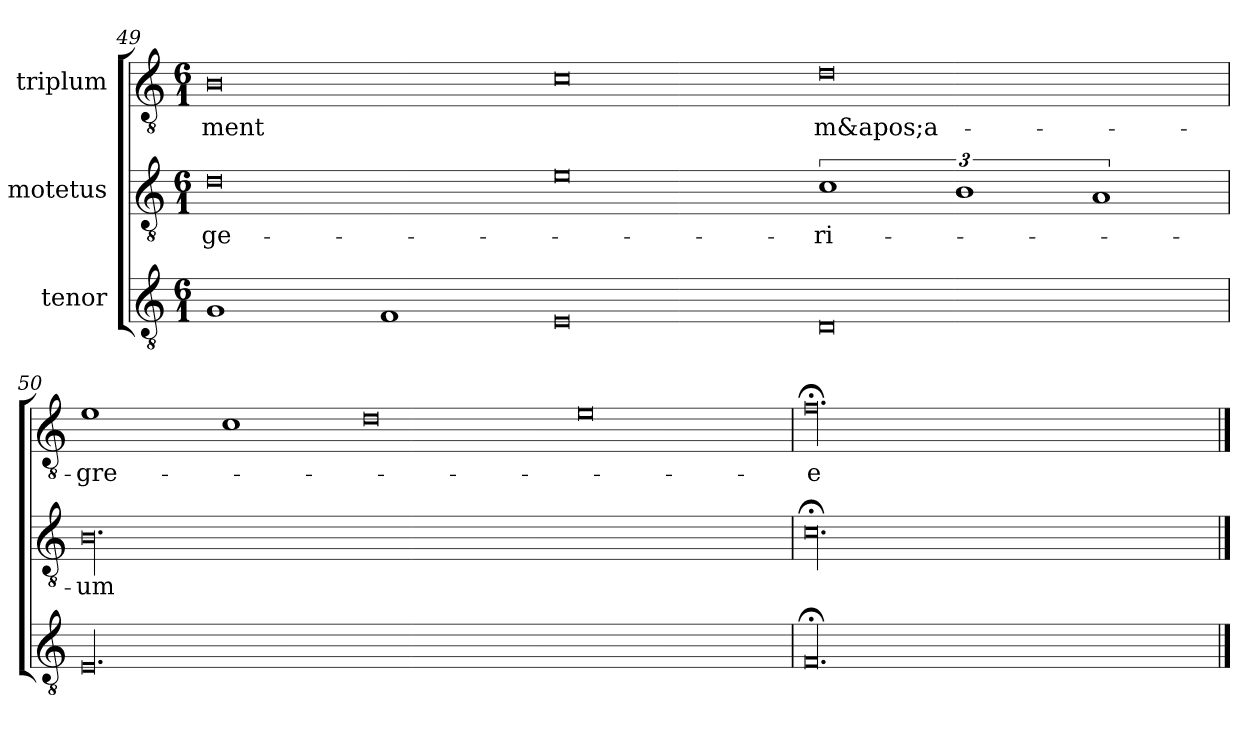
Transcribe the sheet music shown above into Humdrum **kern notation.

**kern	**kern	**text	**kern	**text
*part3	*part2	*part2	*part1	*part1
*staff3	*staff2	*staff2	*staff1	*staff1
*I"tenor	*I"motetus	*	*I"triplum	*
*clefGv2	*clefGv2	*	*clefGv2	*
*k[]	*k[]	*	*k[]	*
*C:	*C:	*	*C:	*
*M6/1	*M6/1	*	*M6/1	*
=49	=49	=49	=49	=49
1G/	0d\	-ge-	0B\	-ment
1F/	.	.	.	.
0E/	0e\	.	0c\	.
0D/	3%2c\	-ri-	0d\	m&apos;a-
.	3%2B\	.	.	.
.	3%2A/	.	.	.
=50	=50	=50	=50	=50
00.E/	00.B\	-um	1e\	-gre-
.	.	.	1c\	.
.	.	.	0d\	.
.	.	.	0e\	.
=51	=51	=51	=51	=51
00.F;</	00.c;<\	-	00.f;<\	-e
==	==	==	==	==
*-	*-	*-	*-	*-
